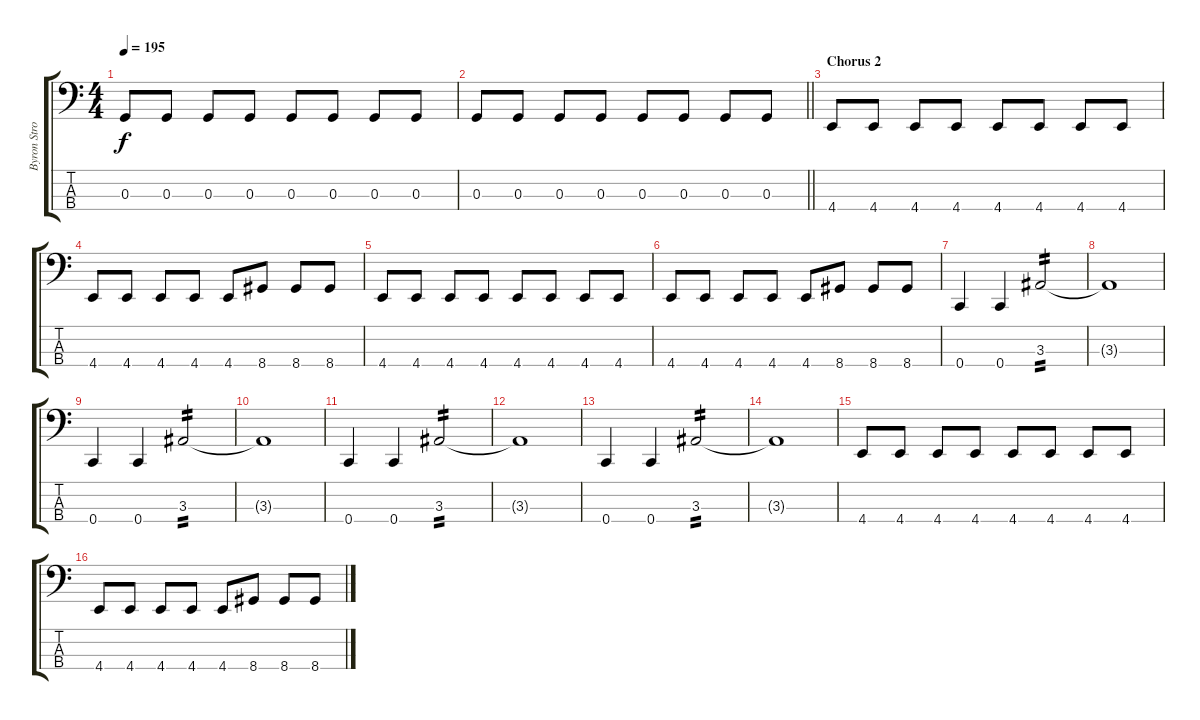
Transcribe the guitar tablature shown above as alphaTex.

\track ("Byron Stroud" "Byron Stro") {instrument electricbasspick}
\staff {score tabs}
\tuning (G2 C2 G1 C1) {hide}
\ts (4 4)
\tempo 195
\clef f4
\ks c
0.3.8{dy f} 0.3.8 0.3.8 0.3.8 0.3.8 0.3.8 0.3.8 0.3.8 |
\barLineRight lightlight
0.3.8 0.3.8 0.3.8 0.3.8 0.3.8 0.3.8 0.3.8 0.3.8 |
\section ("" "Chorus 2")
4.4.8 4.4.8 4.4.8 4.4.8 4.4.8 4.4.8 4.4.8 4.4.8 |
4.4.8 4.4.8 4.4.8 4.4.8 4.4.8 8.4.8 8.4.8 8.4.8 |
4.4.8 4.4.8 4.4.8 4.4.8 4.4.8 4.4.8 4.4.8 4.4.8 |
4.4.8 4.4.8 4.4.8 4.4.8 4.4.8 8.4.8 8.4.8 8.4.8 |
0.4.4 0.4.4 3.3.2{tp 2} |
3.3{t}.1 |
0.4.4 0.4.4 3.3.2{tp 2} |
3.3{t}.1 |
0.4.4 0.4.4 3.3.2{tp 2} |
3.3{t}.1 |
0.4.4 0.4.4 3.3.2{tp 2} |
3.3{t}.1 |
4.4.8 4.4.8 4.4.8 4.4.8 4.4.8 4.4.8 4.4.8 4.4.8 |
4.4.8 4.4.8 4.4.8 4.4.8 4.4.8 8.4.8 8.4.8 8.4.8
